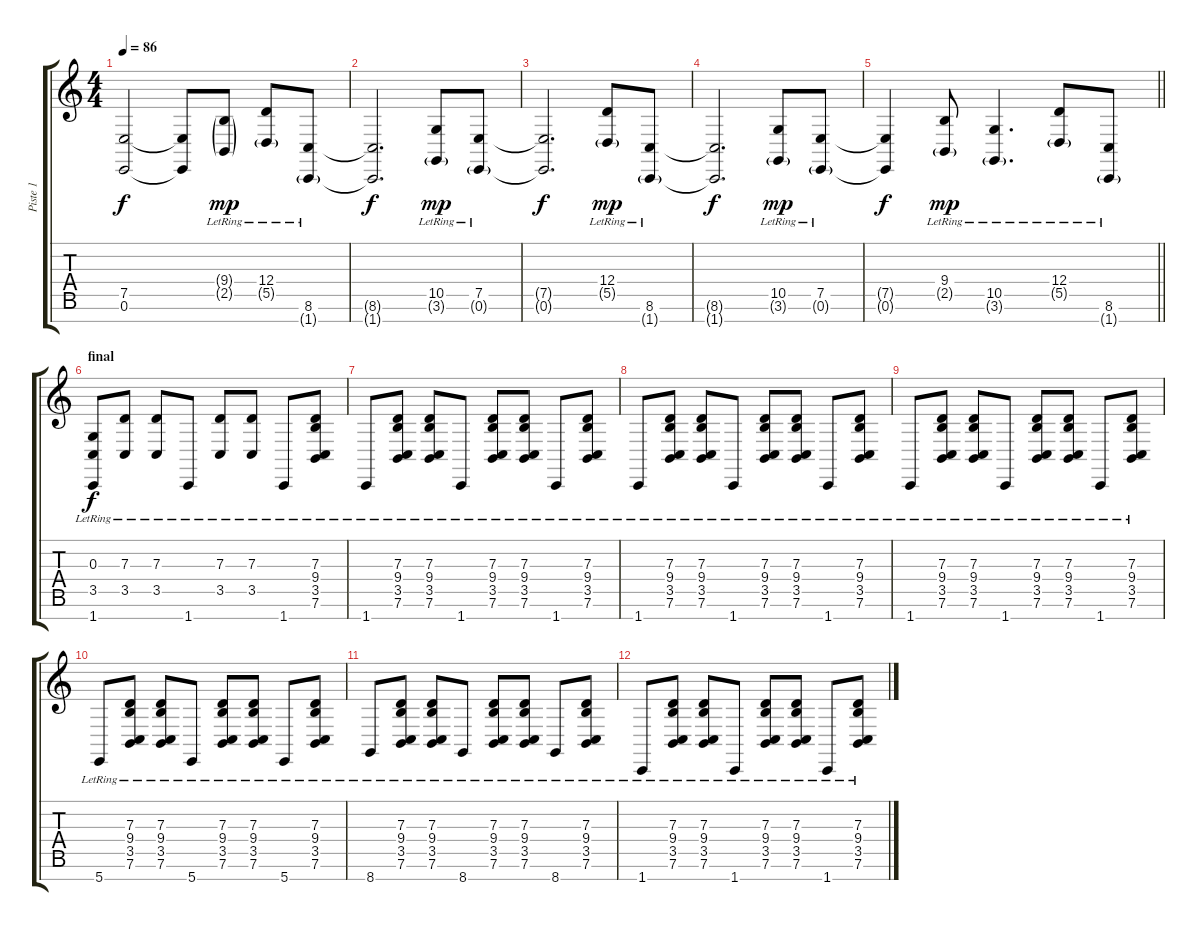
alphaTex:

\track ("Piste 1" "Piste 1") {instrument brightacousticpiano}
\staff {score tabs}
\tuning (E4 B3 G3 D3 A2 E2 B1) {hide}
\ts (4 4)
\tempo 86
\clef g2
\ks c
(7.5{t} 0.6{t}).2{dy f} (7.5{t} 0.6{t}).8 (9.4{g lr} 2.5{g lr}).8{dy mp} (12.4{lr} 5.5{g lr}).8 (8.6{lr} 1.7{g lr}).8 |
(8.6{t} 1.7{t}).2{d dy f} (10.5{lr} 3.6{g lr}).8{dy mp} (7.5{lr} 0.6{g lr}).8 |
(7.5{t} 0.6{t}).2{d dy f} (12.4{lr} 5.5{g lr}).8{dy mp} (8.6{lr} 1.7{g lr}).8 |
(8.6{t} 1.7{t}).2{d dy f} (10.5{lr} 3.6{g lr}).8{dy mp} (7.5{lr} 0.6{g lr}).8 |
\barLineRight lightlight
(7.5{t} 0.6{t}).4{dy f} (9.4{lr} 2.5{g lr}).8{dy mp} (10.5{lr} 3.6{g lr}).4{d} (12.4{lr} 5.5{g lr}).8 (8.6{lr} 1.7{g lr}).8 |
\section ("" "final")
(0.3 3.5 1.7{lr}).8{dy f} (7.3{lr} 3.5{lr}).8 (7.3{lr} 3.5{lr}).8 1.7{lr}.8 (7.3{lr} 3.5{lr}).8 (7.3{lr} 3.5{lr}).8 1.7{lr}.8 (7.3{lr} 9.4{lr} 3.5{lr} 7.6{lr}).8 |
1.7{lr}.8 (7.3{lr} 9.4{lr} 3.5{lr} 7.6{lr}).8 (7.3{lr} 9.4{lr} 3.5{lr} 7.6{lr}).8 1.7{lr}.8 (7.3{lr} 9.4{lr} 3.5{lr} 7.6{lr}).8 (7.3{lr} 9.4{lr} 3.5{lr} 7.6{lr}).8 1.7{lr}.8 (7.3{lr} 9.4{lr} 3.5{lr} 7.6{lr}).8 |
1.7{lr}.8 (7.3{lr} 9.4{lr} 3.5{lr} 7.6{lr}).8 (7.3{lr} 9.4{lr} 3.5{lr} 7.6{lr}).8 1.7{lr}.8 (7.3{lr} 9.4{lr} 3.5{lr} 7.6{lr}).8 (7.3{lr} 9.4{lr} 3.5{lr} 7.6{lr}).8 1.7{lr}.8 (7.3{lr} 9.4{lr} 3.5{lr} 7.6{lr}).8 |
1.7{lr}.8 (7.3{lr} 9.4{lr} 3.5{lr} 7.6{lr}).8 (7.3{lr} 9.4{lr} 3.5{lr} 7.6{lr}).8 1.7{lr}.8 (7.3{lr} 9.4{lr} 3.5{lr} 7.6{lr}).8 (7.3{lr} 9.4{lr} 3.5{lr} 7.6{lr}).8 1.7{lr}.8 (7.3{lr} 9.4{lr} 3.5{lr} 7.6{lr}).8 |
5.7{lr}.8 (7.3{lr} 9.4{lr} 3.5{lr} 7.6{lr}).8 (7.3{lr} 9.4{lr} 3.5{lr} 7.6{lr}).8 5.7{lr}.8 (7.3{lr} 9.4{lr} 3.5{lr} 7.6{lr}).8 (7.3{lr} 9.4{lr} 3.5{lr} 7.6{lr}).8 5.7{lr}.8 (7.3{lr} 9.4{lr} 3.5{lr} 7.6{lr}).8 |
8.7{lr}.8 (7.3{lr} 9.4{lr} 3.5{lr} 7.6{lr}).8 (7.3{lr} 9.4{lr} 3.5{lr} 7.6{lr}).8 8.7{lr}.8 (7.3{lr} 9.4{lr} 3.5{lr} 7.6{lr}).8 (7.3{lr} 9.4{lr} 3.5{lr} 7.6{lr}).8 8.7{lr}.8 (7.3{lr} 9.4{lr} 3.5{lr} 7.6{lr}).8 |
1.7{lr}.8 (7.3{lr} 9.4{lr} 3.5{lr} 7.6{lr}).8 (7.3{lr} 9.4{lr} 3.5{lr} 7.6{lr}).8 1.7{lr}.8 (7.3{lr} 9.4{lr} 3.5{lr} 7.6{lr}).8 (7.3{lr} 9.4{lr} 3.5{lr} 7.6{lr}).8 1.7{lr}.8 (7.3{lr} 9.4{lr} 3.5{lr} 7.6{lr}).8
